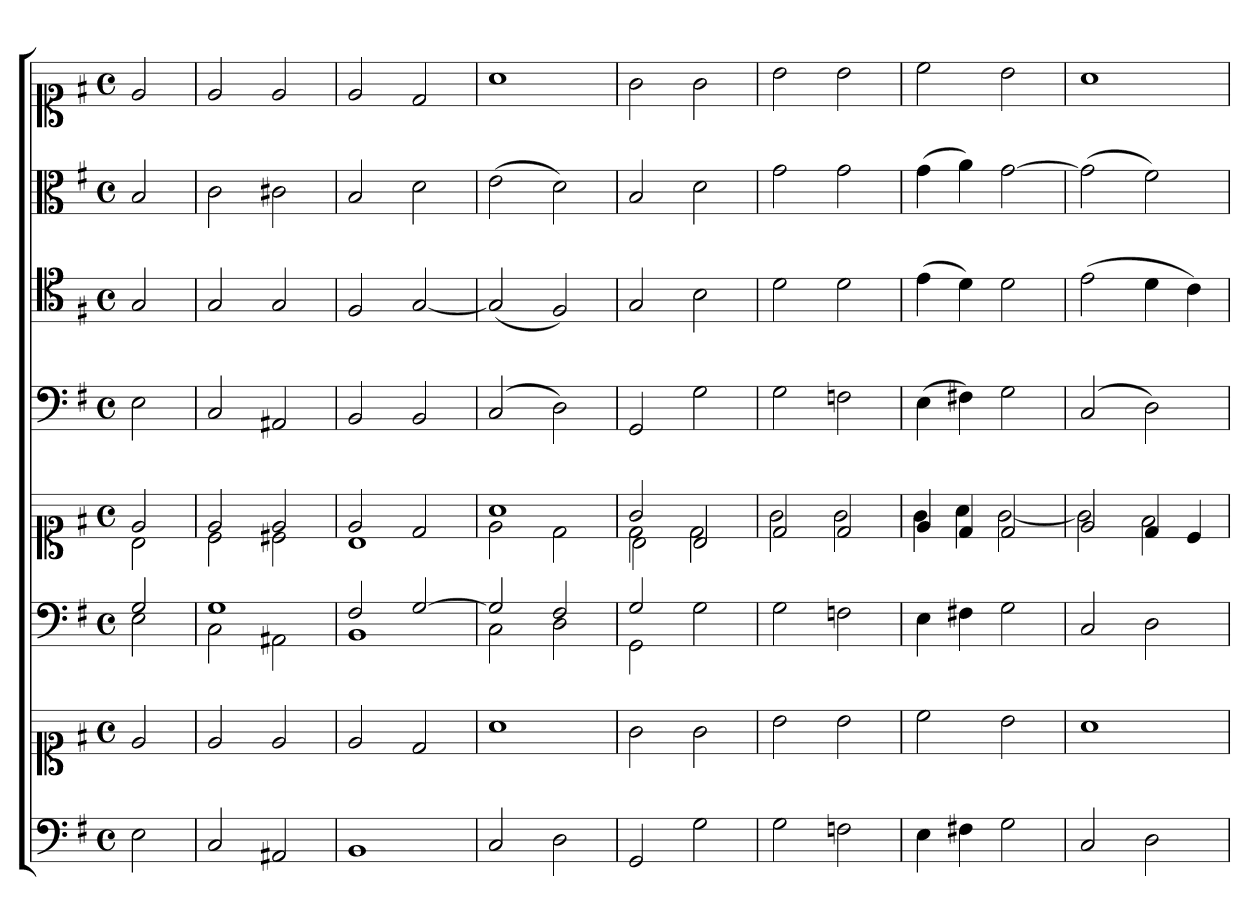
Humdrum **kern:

**kern	**kern	**kern	**kern	**kern	**kern	**kern	**kern
*part6	*part6	*part5	*part5	*part4	*part3	*part2	*part1
*staff8	*staff7	*staff6	*staff5	*staff4	*staff3	*staff2	*staff1
*clefF4	*clefC1	*clefF4	*clefC1	*clefF4	*clefC4	*clefC3	*clefC1
*k[f#]	*k[f#]	*k[f#]	*k[f#]	*k[f#]	*k[f#]	*k[f#]	*k[f#]
*G:	*G:	*G:	*G:	*G:	*G:	*G:	*G:
*M4/4	*M4/4	*M4/4	*M4/4	*M4/4	*M4/4	*M4/4	*M4/4
*met(c)	*met(c)	*met(c)	*met(c)	*met(c)	*met(c)	*met(c)	*met(c)
*MM180	*MM180	*MM180	*MM180	*MM180	*MM180	*MM180	*MM180
=1	=1	=1	=1	=1	=1	=1	=1
*	*	*^	*^	*	*	*	*
2E	2e	2G	2E	2e	2B	2E	2G	2B	2e
=2	=2	=2	=2	=2	=2	=2	=2	=2	=2
2C	2e	1G	2C	2e	2c	2C	2G	2c	2e
2AA#X	2e	.	2AA#X	2e	2c#X	2AA#X	2G	2c#X	2e
=3	=3	=3	=3	=3	=3	=3	=3	=3	=3
1BB	2e	2F#	1BB	2e	1B	2BB	2F#	2B	2e
.	2d	[2G	.	2d	.	2BB	[2G	2d	2d
=4	=4	=4	=4	=4	=4	=4	=4	=4	=4
2C	1a	2G]	2C	1a	2e	(2C	(2G]	(2e	1a
2D	.	2F#	2D	.	2d	2D)	2F#)	2d)	.
=5	=5	=5	=5	=5	=5	=5	=5	=5	=5
*	*	*	*	*	*^	*	*	*	*
2GG	2g	2G	2GG	2g	2d	2B\	2GG	2G	2B	2g
2G	2g	2ryy	2G	2B	2d	2ryy	2G	2B	2d	2g
*	*	*v	*v	*	*	*	*	*	*	*
*	*	*	*	*v	*v	*	*	*	*
=6	=6	=6	=6	=6	=6	=6	=6	=6
2G	2b	2G	2d	2g	2G	2d	2g	2b
2Fn	2b	2Fn	2d	2g	2Fn	2d	2g	2b
=7	=7	=7	=7	=7	=7	=7	=7	=7
4E	2cc	4E	4e	4g	(4E	(4e	(4g	2cc
4F#X	.	4F#X	4d	4a	4F#X)	4d)	4a)	.
2G	2b	2G	2d	[2g	2G	2d	[2g	2b
=8	=8	=8	=8	=8	=8	=8	=8	=8
2C	1a	2C	2e	2g]	(2C	(2e	(2g]	1a
2D	.	2D	4d	2f#	2D)	4d	2f#)	.
.	.	.	4c	.	.	4c)	.	.
*	*	*	*v	*v	*	*	*	*
=	=	=	=	=	=	=	=
*-	*-	*-	*-	*-	*-	*-	*-
